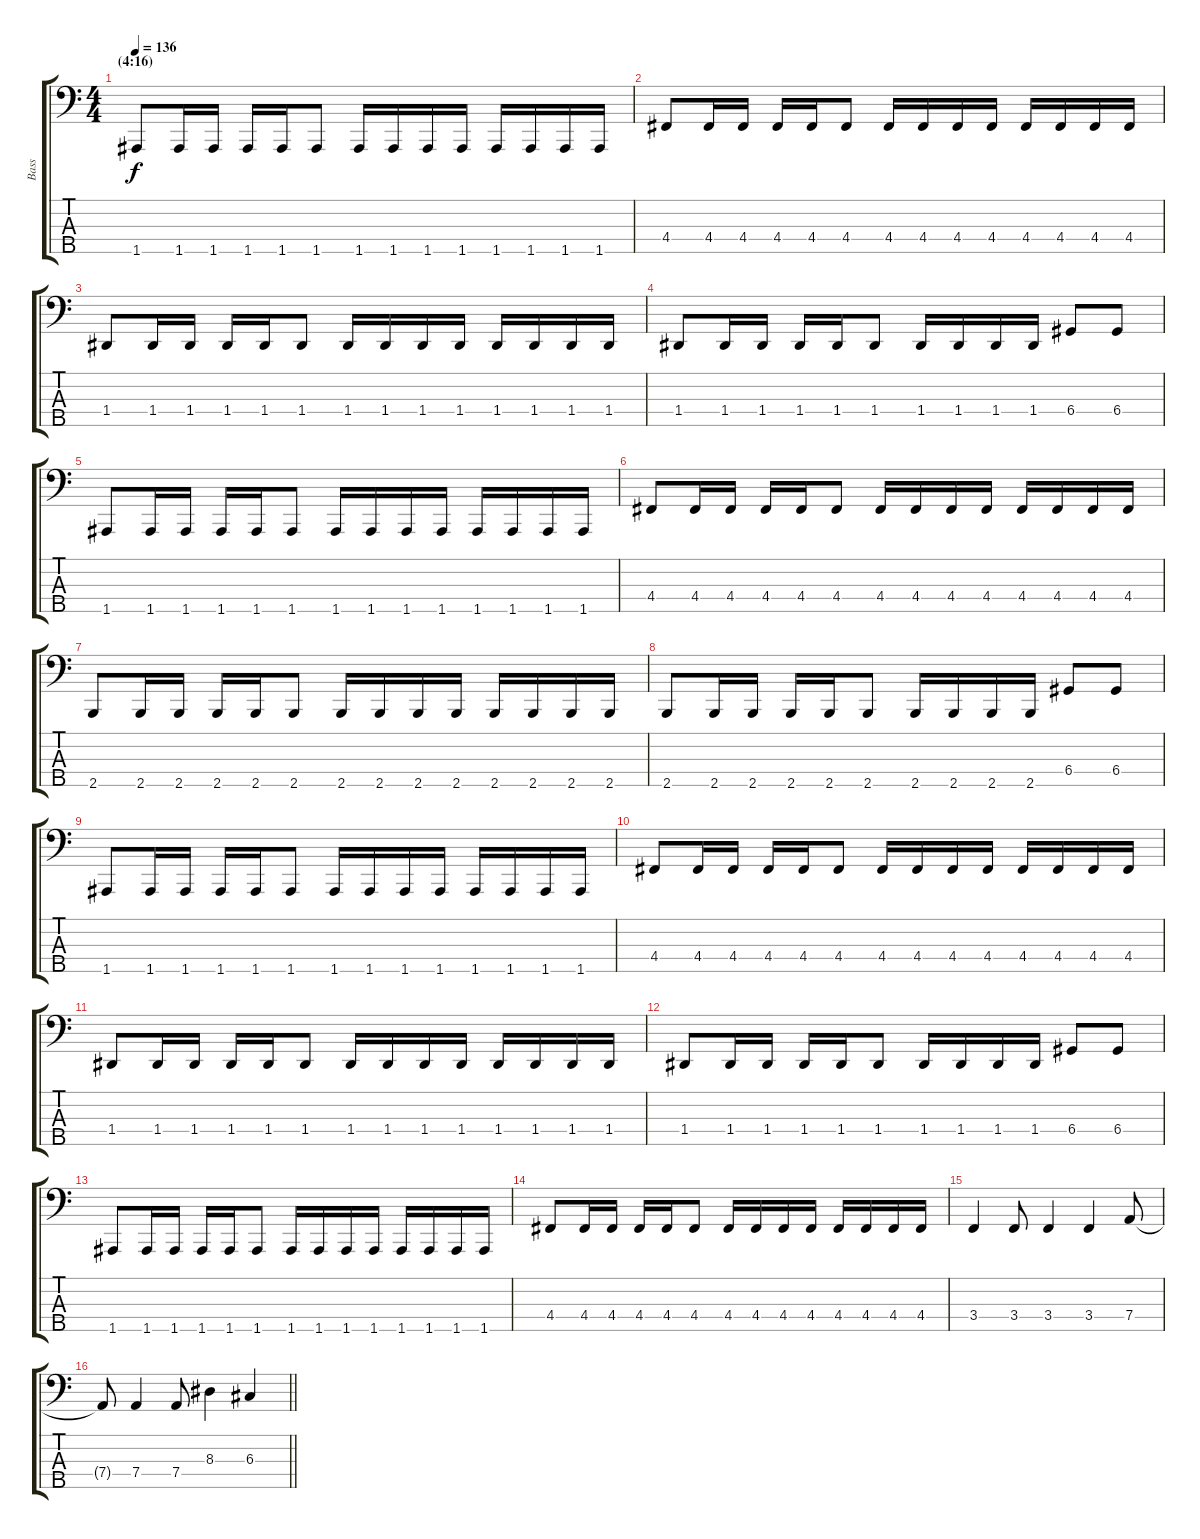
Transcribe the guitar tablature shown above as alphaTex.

\track ("Bass" "Bass") {instrument electricbassfinger}
\staff {score tabs}
\tuning (F2 C2 G1 D1 A0) {hide}
\ts (4 4)
\section ("" "(4:16)")
\tempo 136
\clef f4
\ks c
1.5.8{dy f} 1.5.16 1.5.16 1.5.16 1.5.16 1.5.8 1.5.16 1.5.16 1.5.16 1.5.16 1.5.16 1.5.16 1.5.16 1.5.16 |
4.4.8 4.4.16 4.4.16 4.4.16 4.4.16 4.4.8 4.4.16 4.4.16 4.4.16 4.4.16 4.4.16 4.4.16 4.4.16 4.4.16 |
1.4.8 1.4.16 1.4.16 1.4.16 1.4.16 1.4.8 1.4.16 1.4.16 1.4.16 1.4.16 1.4.16 1.4.16 1.4.16 1.4.16 |
1.4.8 1.4.16 1.4.16 1.4.16 1.4.16 1.4.8 1.4.16 1.4.16 1.4.16 1.4.16 6.4.8 6.4.8 |
1.5.8 1.5.16 1.5.16 1.5.16 1.5.16 1.5.8 1.5.16 1.5.16 1.5.16 1.5.16 1.5.16 1.5.16 1.5.16 1.5.16 |
4.4.8 4.4.16 4.4.16 4.4.16 4.4.16 4.4.8 4.4.16 4.4.16 4.4.16 4.4.16 4.4.16 4.4.16 4.4.16 4.4.16 |
2.5.8 2.5.16 2.5.16 2.5.16 2.5.16 2.5.8 2.5.16 2.5.16 2.5.16 2.5.16 2.5.16 2.5.16 2.5.16 2.5.16 |
2.5.8 2.5.16 2.5.16 2.5.16 2.5.16 2.5.8 2.5.16 2.5.16 2.5.16 2.5.16 6.4.8 6.4.8 |
1.5.8 1.5.16 1.5.16 1.5.16 1.5.16 1.5.8 1.5.16 1.5.16 1.5.16 1.5.16 1.5.16 1.5.16 1.5.16 1.5.16 |
4.4.8 4.4.16 4.4.16 4.4.16 4.4.16 4.4.8 4.4.16 4.4.16 4.4.16 4.4.16 4.4.16 4.4.16 4.4.16 4.4.16 |
1.4.8 1.4.16 1.4.16 1.4.16 1.4.16 1.4.8 1.4.16 1.4.16 1.4.16 1.4.16 1.4.16 1.4.16 1.4.16 1.4.16 |
1.4.8 1.4.16 1.4.16 1.4.16 1.4.16 1.4.8 1.4.16 1.4.16 1.4.16 1.4.16 6.4.8 6.4.8 |
1.5.8 1.5.16 1.5.16 1.5.16 1.5.16 1.5.8 1.5.16 1.5.16 1.5.16 1.5.16 1.5.16 1.5.16 1.5.16 1.5.16 |
4.4.8 4.4.16 4.4.16 4.4.16 4.4.16 4.4.8 4.4.16 4.4.16 4.4.16 4.4.16 4.4.16 4.4.16 4.4.16 4.4.16 |
3.4.4 3.4.8 3.4.4 3.4.4 7.4.8 |
\barLineRight lightlight
7.4{t}.8 7.4.4 7.4.8 8.3.4 6.3.4
